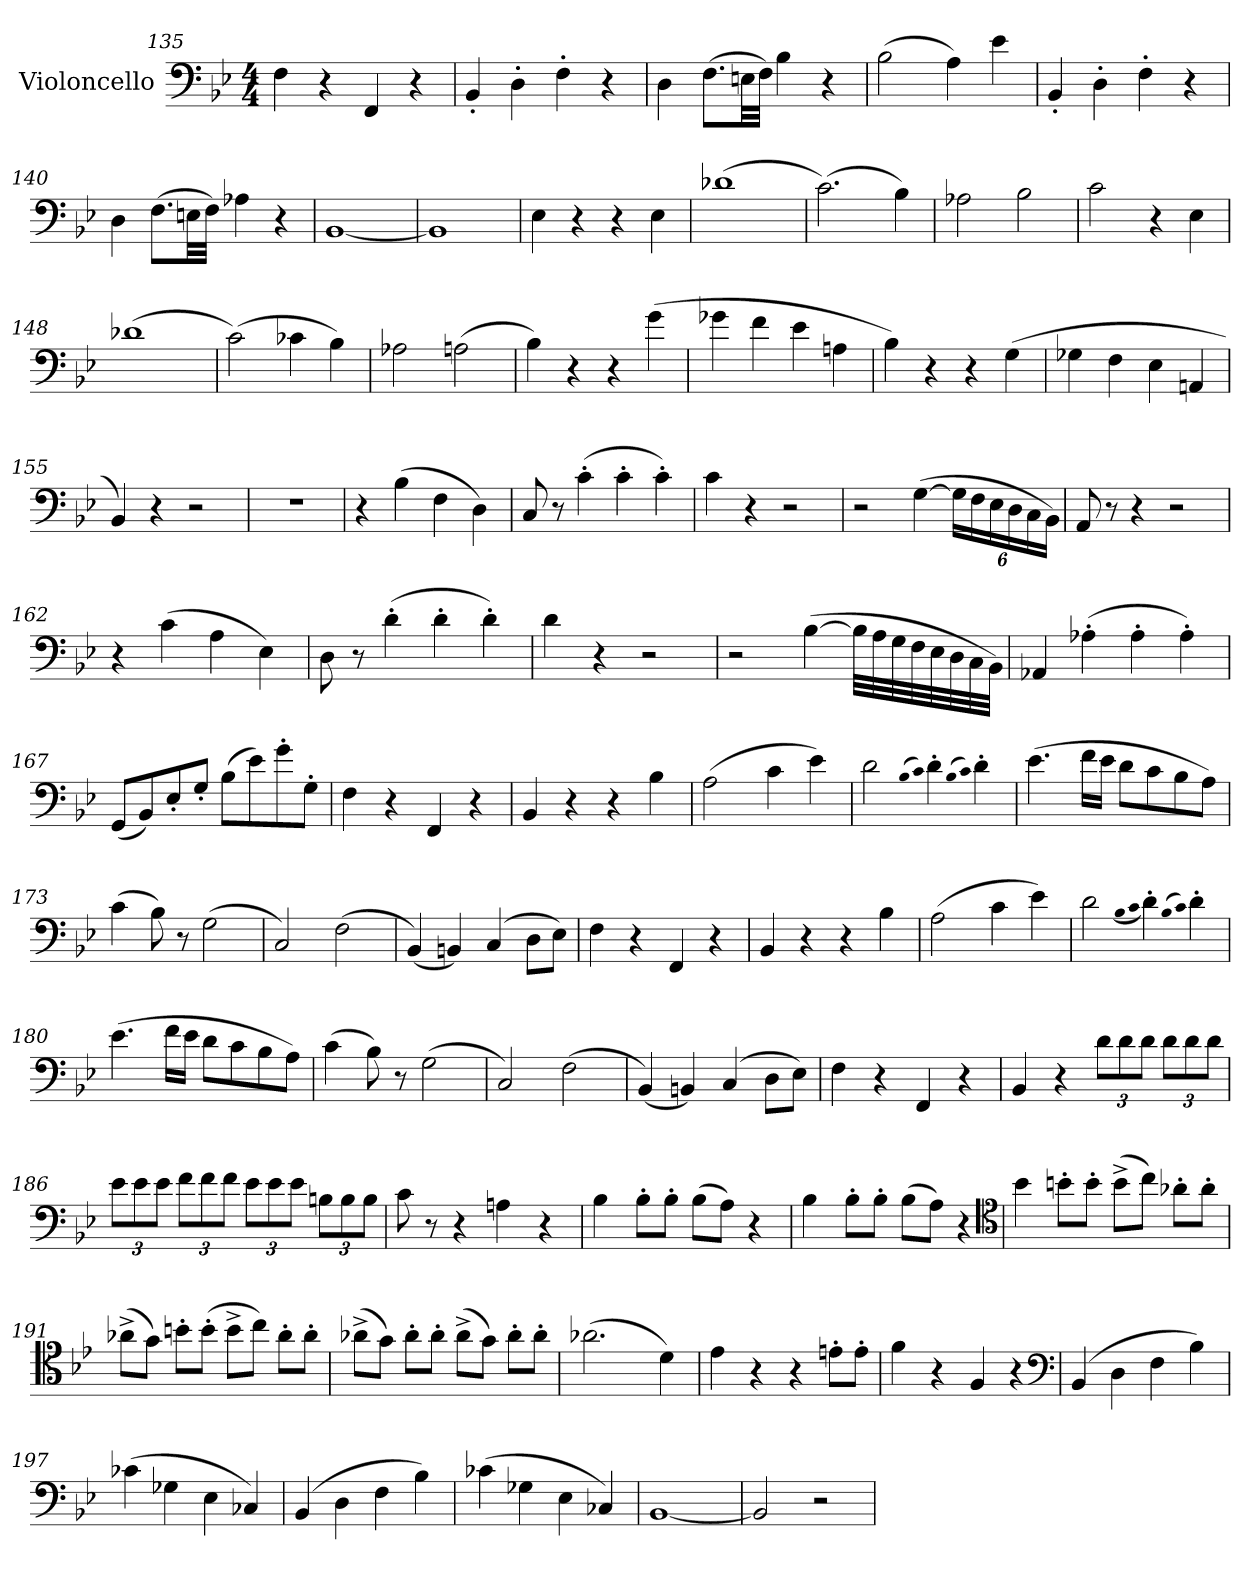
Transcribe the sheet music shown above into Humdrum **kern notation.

**kern
*part1
*staff1
*I"Violoncello
*I'Vc
*clefF4
*k[b-e-]
*M4/4
=135
4F\
4r
4FF/
4r
=136
4BB-'/
4D'\
4F'\
4r
=137
4D\
(8.F\L
32En\LL
32F\JJJ)
4B-\
4r
=138
(2B-\
4A\)
4e-\
=139
4BB-'/
4D'\
4F'\
4r
=140
4D\
(8.F\L
32En\LL
32F\JJJ)
4A-X\
4r
=141
[1BB-
=142
1BB-]
=143
4E-\
4r
4r
4E-\
=144
(1d-X
=145
(2.c\)
4B-\)
=146
2A-X\
2B-\
=147
2c\
4r
4E-\
=148
(1d-X
=149
(2c\)
4c-X\
4B-\)
=150
2A-X\
(2An\
=151
4B-\)
4r
4r
(4g\
=152
4g-X\
4f\
4e-\
4An\
=153
4B-\)
4r
4r
(4G\
=154
4G-X\
4F\
4E-\
4AAn/
=155
4BB-/)
4r
2r
=156
1r
=157
4r
(4B-\
4F\
4D\)
=158
8C/
8r
(4c'\
4c'\
4c'\)
=159
4c\
4r
2r
=160
2r
([4G\
24G\LL]
24F\
24E-\
24D\
24C\
24BB-\JJ)
=161
8AA/
8r
4r
2r
=162
4r
(4c\
4A\
4E-\)
=163
8D\
8r
(4d'\
4d'\
4d'\)
=164
4d\
4r
2r
=165
2r
([4B-\
32B-\LLL]
32A\
32G\
32F\
32E-\
32D\
32C\
32BB-\JJJ)
=166
4AA-X/
(4A-X'\
4A-'\
4A-'\)
=167
(8GG/L
8BB-/)
8E-'/
8G'/J
(8B-\L
8e-\)
8g'\
8G'\J
=168
4F\
4r
4FF/
4r
=169
4BB-/
4r
4r
4B-\
=170
(2A\
4c\
4e-\)
=171
2d\
(qB-
qc)
4d'\
(qB-
qc)
4d'\
=172
(4.e-\
16f\LL
16e-\JJ
8d\L
8c\
8B-\
8A\J)
=173
(4c\
8B-\)
8r
(2G\
=174
2C/)
(2F\
=175
(4BB-/)
4BBn/)
(4C/
8D\L
8E-\J)
=176
4F\
4r
4FF/
4r
=177
4BB-/
4r
4r
4B-\
=178
(2A\
4c\
4e-\)
=179
2d\
(qB-
qc
4d'\)
(qB-
qc)
4d'\
=180
(4.e-\
16f\LL
16e-\JJ
8d\L
8c\
8B-\
8A\J)
=181
(4c\
8B-\)
8r
(2G\
=182
2C/)
(2F\
=183
(4BB-/)
4BBn/)
(4C/
8D\L
8E-\J)
=184
4F\
4r
4FF/
4r
=185
4BB-/
4r
12d\L
12d\
12d\J
12d\L
12d\
12d\J
=186
12e-\L
12e-\
12e-\J
12f\L
12f\
12f\J
12e-\L
12e-\
12e-\J
12Bn\L
12B\
12B\J
=187
8c\
8r
4r
4An\
4r
=188
4B-\
8B-'\L
8B-'\J
(8B-\L
8A\J)
4r
=189
4B-\
8B-'\L
8B-'\J
(8B-\L
8A\J)
4r
*clefC4
=190
4b-\
8bn'\L
8b'\J
(8b^\L
8cc\J)
8a-X'\L
8a-'\J
=191
(8a-X^\L
8g\J)
8bn'\L
(8b'\J
8b^\L
8cc\J)
8a-'\L
8a-'\J
=192
(8a-X^\L
8g\J)
8a-'\L
8a-'\J
(8a-^\L
8g\J)
8a-'\L
8a-'\J
=193
(2.a-X\
4d\)
=194
4e-\
4r
4r
8en'\L
8e'\J
=195
4f\
4r
4F/
4r
*clefF4
=196
(4BB-/
4D\
4F\
4B-\)
=197
(4c-X\
4G-X\
4E-\
4C-X/)
=198
(4BB-/
4D\
4F\
4B-\)
=199
(4c-X\
4G-X\
4E-\
4C-X/)
=200
[1BB-
=201
2BB-/]
2r
=
*-
